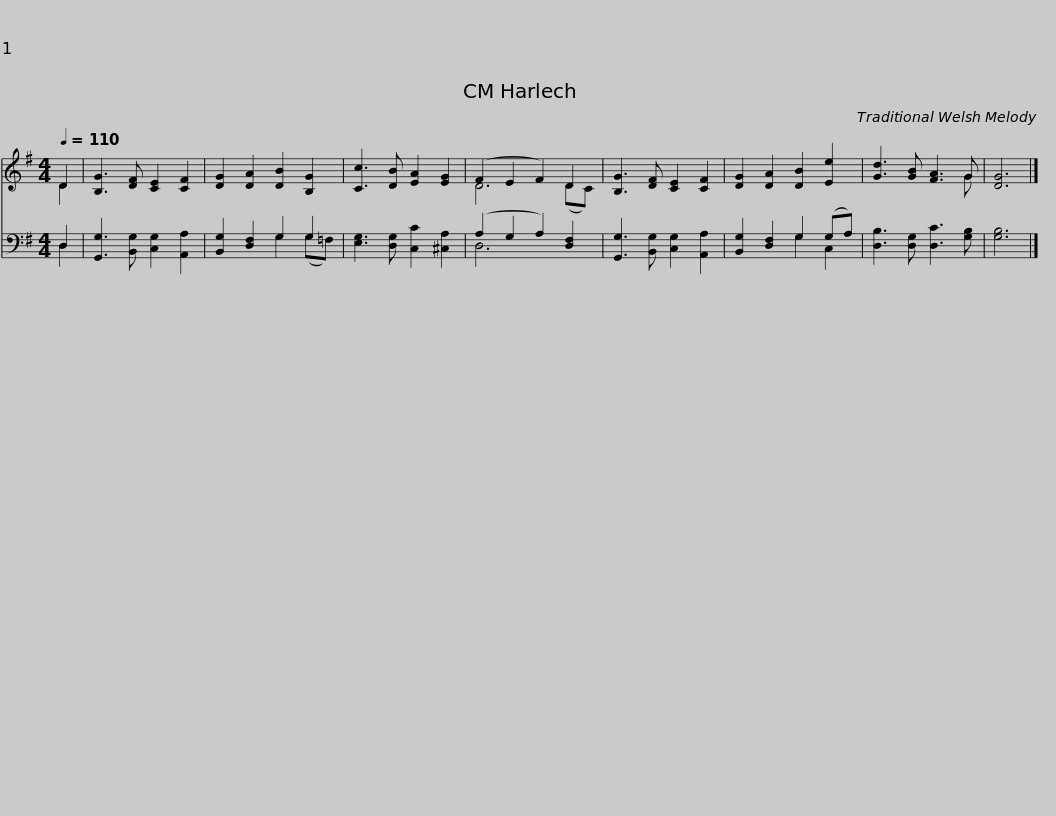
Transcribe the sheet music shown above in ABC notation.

X:1
%%score ( 1 2 ) ( 3 4 )
L:1/8
Q:1/4=110
M:4/4
I:linebreak $
K:G
V:1 treble
V:2 treble
V:3 bass
V:4 bass
V:1
 D2 | [B,G]3 [DF] [CE]2 [CF]2 | [DG]2 [DA]2 [DB]2 [B,G]2 | [Cc]3 [DB] [EA]2 [EG]2 | (F2 E2 F2) D2 | %5
 [B,G]3 [DF] [CE]2 [CF]2 | [DG]2 [DA]2 [DB]2 [Ee]2 | [Gd]3 [GB] [FA]3 G |$ [DG]6 |] %9
V:2
 D2 | x8 | x8 | x8 | D6 (DC) | %5
 x8 | x8 | x7 G |$ x6 |] %9
V:3
 D,2 | [G,,G,]3 [B,,G,] [C,G,]2 [A,,A,]2 | [B,,G,]2 [D,F,]2 G,2 G,2 | [E,G,]3 [D,G,] [C,C]2 [^C,A,]2 | (A,2 G,2 A,2) [D,F,]2 | %5
 [G,,G,]3 [B,,G,] [C,G,]2 [A,,A,]2 | [B,,G,]2 [D,F,]2 G,2 (G,A,) | [D,B,]3 [D,G,] [D,C]3 [G,B,] |$ [G,B,]6 |] %9
V:4
 D,2 | x8 | x4 G,2 (G,=F,) | x8 | D,6 x2 | %5
 x8 | x4 G,2 C,2 | x8 |$ x6 |] %9
